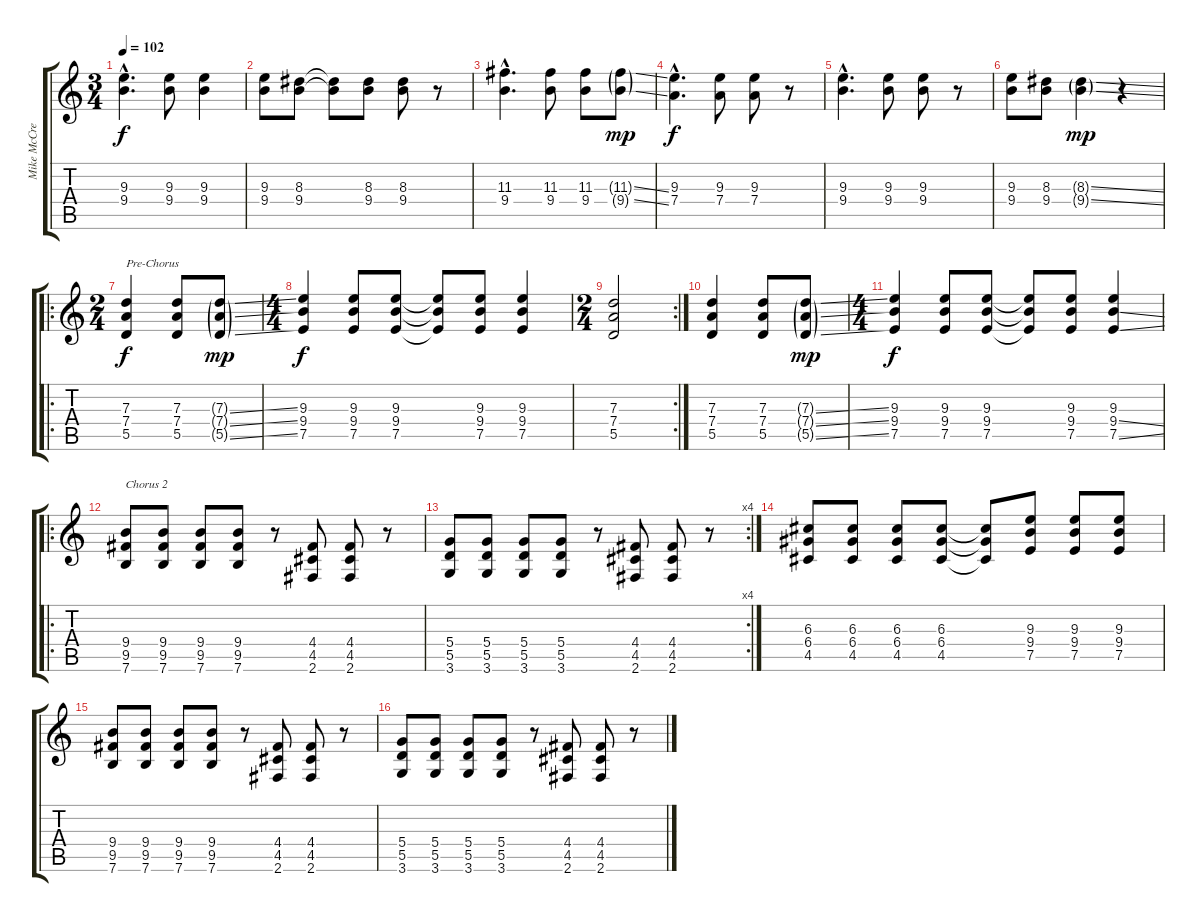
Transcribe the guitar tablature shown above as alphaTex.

\track ("Mike McCready(Rhythm)" "Mike McCre") {instrument distortionguitar}
\staff {score tabs}
\tuning (E4 B3 G3 D3 A2 E2) {hide}
\ts (3 4)
\tempo 102
\clef g2
\ks c
(9.3{hac} 9.4{hac}).4{d dy f} (9.3 9.4).8 (9.3 9.4).4 |
(9.3 9.4).8 (8.3 9.4).8 (8.3{t} 9.4{t}).8 (8.3 9.4).8 (8.3 9.4).8 r.8 |
(11.3{hac} 9.4{hac}).4{d} (11.3 9.4).8 (11.3 9.4).8 (11.3{ss g} 9.4{ss g}).8{dy mp} |
(9.3{hac} 7.4{hac}).4{d dy f} (9.3 7.4).8 (9.3 7.4).8 r.8 |
(9.3{hac} 9.4{hac}).4{d} (9.3 9.4).8 (9.3 9.4).8 r.8 |
(9.3 9.4).8 (8.3 9.4).8 (8.3{ss g} 9.4{ss g}).4{dy mp} r.4 |
\ro
\ts (2 4)
(7.3 7.4 5.5).4{txt "Pre-Chorus" dy f} (7.3 7.4 5.5).8 (7.3{ss g} 7.4{ss g} 5.5{ss g}).8{dy mp} |
\ts (4 4)
(9.3 9.4 7.5).4{dy f} (9.3 9.4 7.5).8 (9.3 9.4 7.5).8 (9.3{t} 9.4{t} 7.5{t}).8 (9.3 9.4 7.5).8 (9.3 9.4 7.5).4 |
\rc 2
\ts (2 4)
(7.3 7.4 5.5).2 |
(7.3 7.4 5.5).4 (7.3 7.4 5.5).8 (7.3{ss g} 7.4{ss g} 5.5{ss g}).8{dy mp} |
\ts (4 4)
(9.3 9.4 7.5).4{dy f} (9.3 9.4 7.5).8 (9.3 9.4 7.5).8 (9.3{t} 9.4{t} 7.5{t}).8 (9.3 9.4 7.5).8 (9.3 9.4{ss} 7.5{ss}).4 |
\ro
(9.4 9.5 7.6).8{txt "Chorus 2"} (9.4 9.5 7.6).8 (9.4 9.5 7.6).8 (9.4 9.5 7.6).8 r.8 (4.4 4.5 2.6).8 (4.4 4.5 2.6).8 r.8 |
\rc 4
(5.4 5.5 3.6).8 (5.4 5.5 3.6).8 (5.4 5.5 3.6).8 (5.4 5.5 3.6).8 r.8 (4.4 4.5 2.6).8 (4.4 4.5 2.6).8 r.8 |
(6.3 6.4 4.5).8 (6.3 6.4 4.5).8 (6.3 6.4 4.5).8 (6.3 6.4 4.5).8 (6.3{t} 6.4{t} 4.5{t}).8 (9.3 9.4 7.5).8 (9.3 9.4 7.5).8 (9.3 9.4 7.5).8 |
(9.4 9.5 7.6).8 (9.4 9.5 7.6).8 (9.4 9.5 7.6).8 (9.4 9.5 7.6).8 r.8 (4.4 4.5 2.6).8 (4.4 4.5 2.6).8 r.8 |
(5.4 5.5 3.6).8 (5.4 5.5 3.6).8 (5.4 5.5 3.6).8 (5.4 5.5 3.6).8 r.8 (4.4 4.5 2.6).8 (4.4 4.5 2.6).8 r.8
